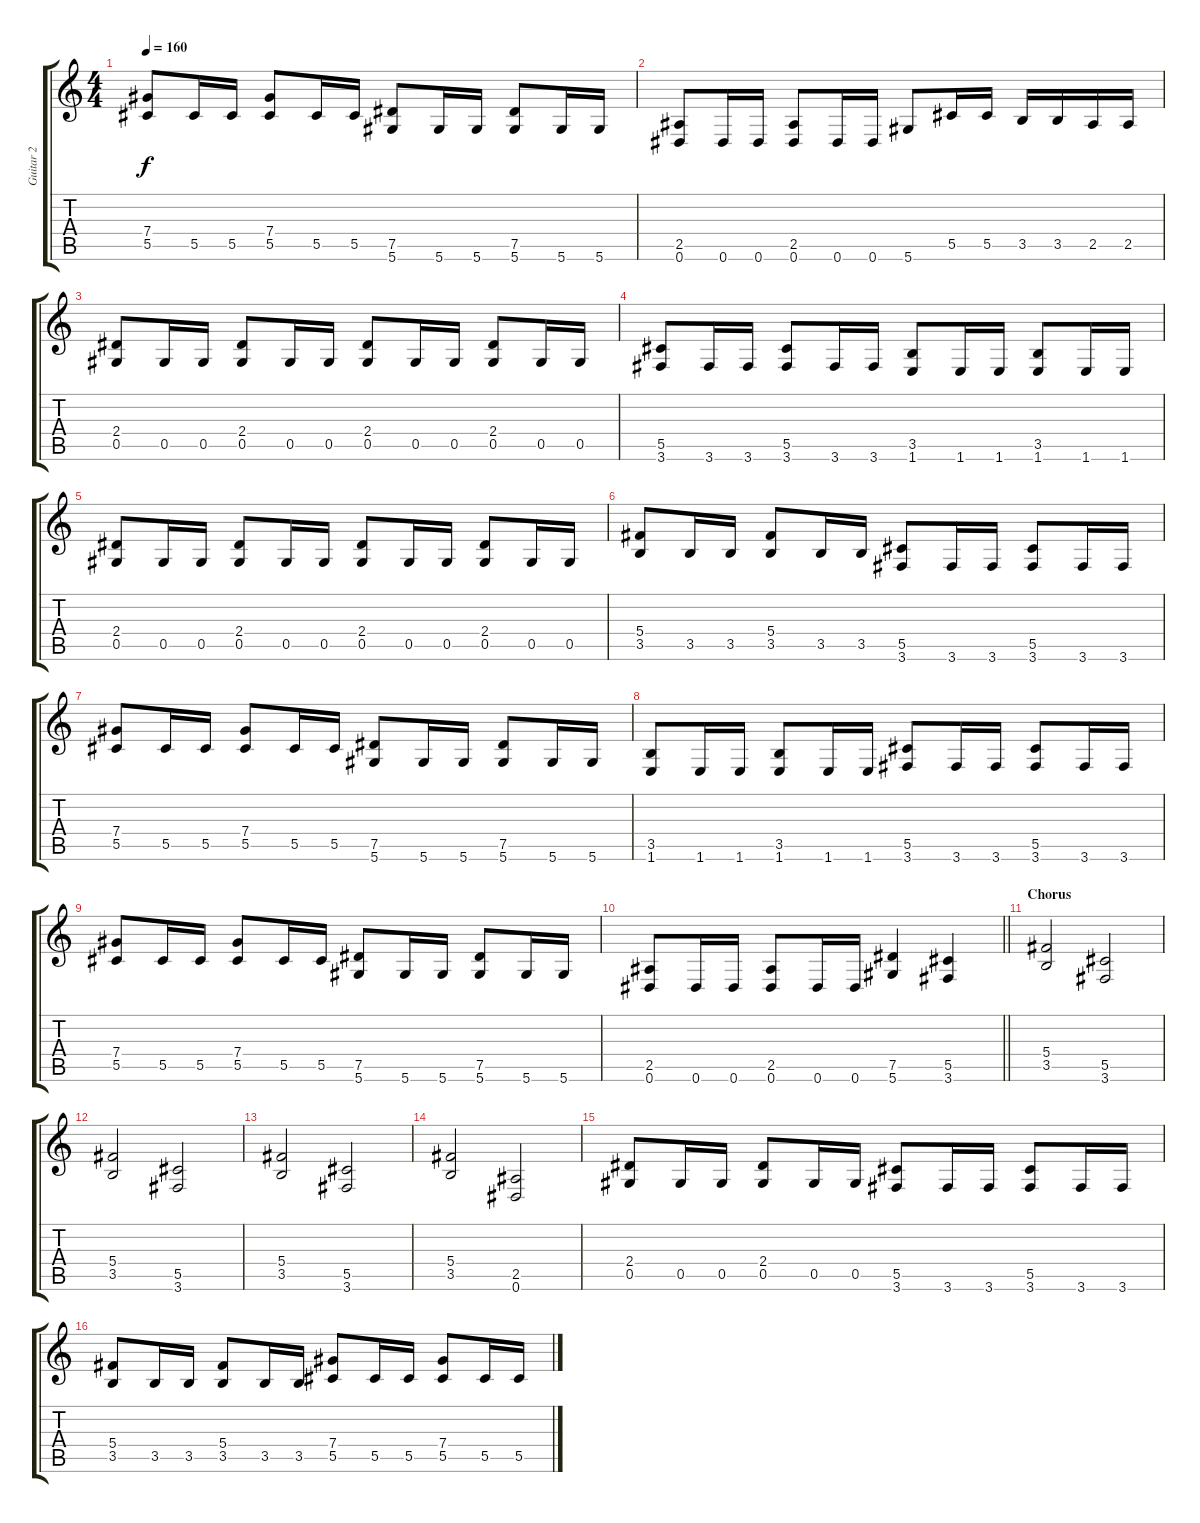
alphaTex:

\track ("Guitar 2" "Guitar 2") {instrument overdrivenguitar}
\staff {score tabs}
\tuning (Eb4 Bb3 Gb3 Db3 Ab2 Eb2) {hide}
\ts (4 4)
\tempo 160
\clef g2
\ks c
(7.4 5.5).8{dy f} 5.5.16 5.5.16 (7.4 5.5).8 5.5.16 5.5.16 (7.5 5.6).8 5.6.16 5.6.16 (7.5 5.6).8 5.6.16 5.6.16 |
(2.5 0.6).8 0.6.16 0.6.16 (2.5 0.6).8 0.6.16 0.6.16 5.6.8 5.5.16 5.5.16 3.5.16 3.5.16 2.5.16 2.5.16 |
(2.4 0.5).8 0.5.16 0.5.16 (2.4 0.5).8 0.5.16 0.5.16 (2.4 0.5).8 0.5.16 0.5.16 (2.4 0.5).8 0.5.16 0.5.16 |
(5.5 3.6).8 3.6.16 3.6.16 (5.5 3.6).8 3.6.16 3.6.16 (3.5 1.6).8 1.6.16 1.6.16 (3.5 1.6).8 1.6.16 1.6.16 |
(2.4 0.5).8 0.5.16 0.5.16 (2.4 0.5).8 0.5.16 0.5.16 (2.4 0.5).8 0.5.16 0.5.16 (2.4 0.5).8 0.5.16 0.5.16 |
(5.4 3.5).8 3.5.16 3.5.16 (5.4 3.5).8 3.5.16 3.5.16 (5.5 3.6).8 3.6.16 3.6.16 (5.5 3.6).8 3.6.16 3.6.16 |
(7.4 5.5).8 5.5.16 5.5.16 (7.4 5.5).8 5.5.16 5.5.16 (7.5 5.6).8 5.6.16 5.6.16 (7.5 5.6).8 5.6.16 5.6.16 |
(3.5 1.6).8 1.6.16 1.6.16 (3.5 1.6).8 1.6.16 1.6.16 (5.5 3.6).8 3.6.16 3.6.16 (5.5 3.6).8 3.6.16 3.6.16 |
(7.4 5.5).8 5.5.16 5.5.16 (7.4 5.5).8 5.5.16 5.5.16 (7.5 5.6).8 5.6.16 5.6.16 (7.5 5.6).8 5.6.16 5.6.16 |
\barLineRight lightlight
(2.5 0.6).8 0.6.16 0.6.16 (2.5 0.6).8 0.6.16 0.6.16 (7.5 5.6).4 (5.5 3.6).4 |
\section ("" "Chorus")
(5.4 3.5).2 (5.5 3.6).2 |
(5.4 3.5).2 (5.5 3.6).2 |
(5.4 3.5).2 (5.5 3.6).2 |
(5.4 3.5).2 (2.5 0.6).2 |
(2.4 0.5).8 0.5.16 0.5.16 (2.4 0.5).8 0.5.16 0.5.16 (5.5 3.6).8 3.6.16 3.6.16 (5.5 3.6).8 3.6.16 3.6.16 |
(5.4 3.5).8 3.5.16 3.5.16 (5.4 3.5).8 3.5.16 3.5.16 (7.4 5.5).8 5.5.16 5.5.16 (7.4 5.5).8 5.5.16 5.5.16
